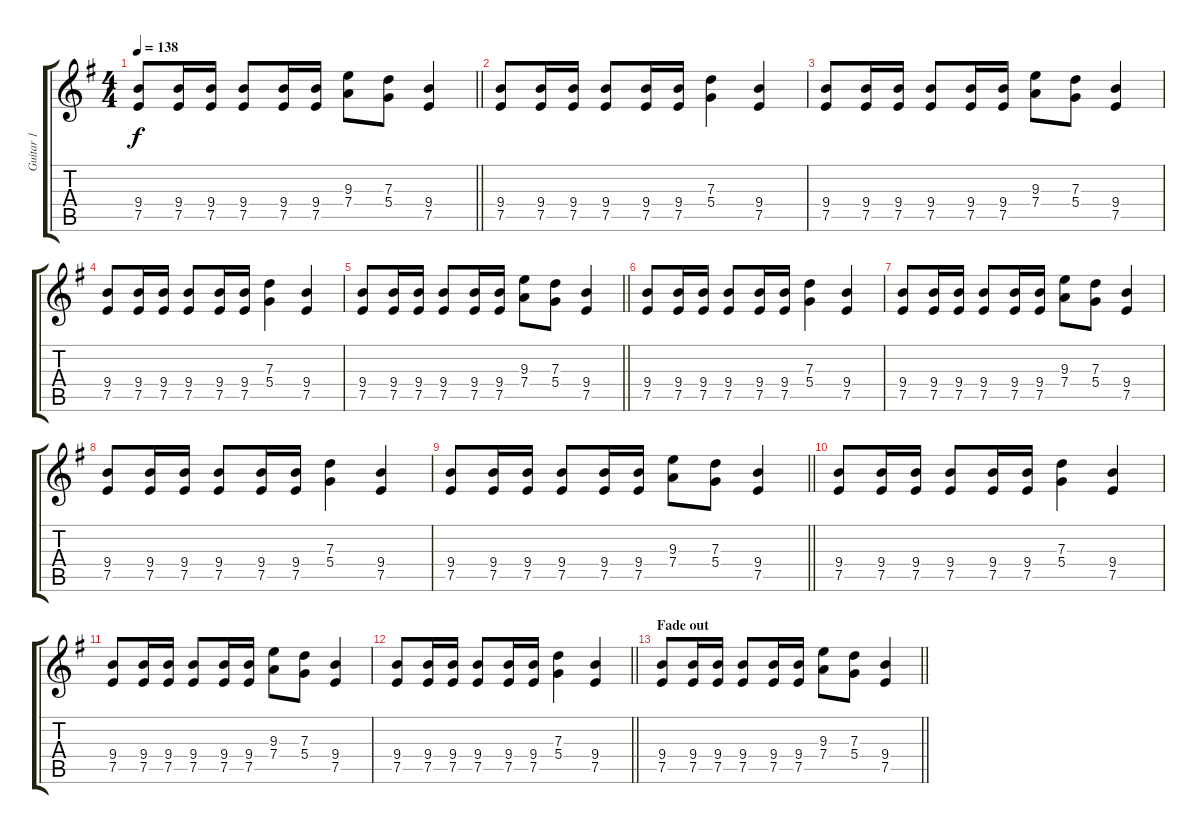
\track ("Guitar 1" "Guitar 1") {instrument overdrivenguitar}
\staff {score tabs}
\tuning (E4 B3 G3 D3 A2 E2) {hide}
\ts (4 4)
\tempo 138
\clef g2
\barLineRight lightlight
\ks g
(9.4 7.5).8{dy f} (9.4 7.5).16 (9.4 7.5).16 (9.4 7.5).8 (9.4 7.5).16 (9.4 7.5).16 (9.3 7.4).8 (7.3 5.4).8 (9.4 7.5).4 |
(9.4 7.5).8 (9.4 7.5).16 (9.4 7.5).16 (9.4 7.5).8 (9.4 7.5).16 (9.4 7.5).16 (7.3 5.4).4 (9.4 7.5).4 |
(9.4 7.5).8 (9.4 7.5).16 (9.4 7.5).16 (9.4 7.5).8 (9.4 7.5).16 (9.4 7.5).16 (9.3 7.4).8 (7.3 5.4).8 (9.4 7.5).4 |
(9.4 7.5).8 (9.4 7.5).16 (9.4 7.5).16 (9.4 7.5).8 (9.4 7.5).16 (9.4 7.5).16 (7.3 5.4).4 (9.4 7.5).4 |
\barLineRight lightlight
(9.4 7.5).8 (9.4 7.5).16 (9.4 7.5).16 (9.4 7.5).8 (9.4 7.5).16 (9.4 7.5).16 (9.3 7.4).8 (7.3 5.4).8 (9.4 7.5).4 |
(9.4 7.5).8 (9.4 7.5).16 (9.4 7.5).16 (9.4 7.5).8 (9.4 7.5).16 (9.4 7.5).16 (7.3 5.4).4 (9.4 7.5).4 |
(9.4 7.5).8 (9.4 7.5).16 (9.4 7.5).16 (9.4 7.5).8 (9.4 7.5).16 (9.4 7.5).16 (9.3 7.4).8 (7.3 5.4).8 (9.4 7.5).4 |
(9.4 7.5).8 (9.4 7.5).16 (9.4 7.5).16 (9.4 7.5).8 (9.4 7.5).16 (9.4 7.5).16 (7.3 5.4).4 (9.4 7.5).4 |
\barLineRight lightlight
(9.4 7.5).8 (9.4 7.5).16 (9.4 7.5).16 (9.4 7.5).8 (9.4 7.5).16 (9.4 7.5).16 (9.3 7.4).8 (7.3 5.4).8 (9.4 7.5).4 |
(9.4 7.5).8 (9.4 7.5).16 (9.4 7.5).16 (9.4 7.5).8 (9.4 7.5).16 (9.4 7.5).16 (7.3 5.4).4 (9.4 7.5).4 |
(9.4 7.5).8 (9.4 7.5).16 (9.4 7.5).16 (9.4 7.5).8 (9.4 7.5).16 (9.4 7.5).16 (9.3 7.4).8 (7.3 5.4).8 (9.4 7.5).4 |
\barLineRight lightlight
(9.4 7.5).8 (9.4 7.5).16 (9.4 7.5).16 (9.4 7.5).8 (9.4 7.5).16 (9.4 7.5).16 (7.3 5.4).4 (9.4 7.5).4 |
\section ("" "Fade out")
\barLineRight lightlight
(9.4 7.5).8 (9.4 7.5).16 (9.4 7.5).16 (9.4 7.5).8 (9.4 7.5).16 (9.4 7.5).16 (9.3 7.4).8 (7.3 5.4).8 (9.4 7.5).4
